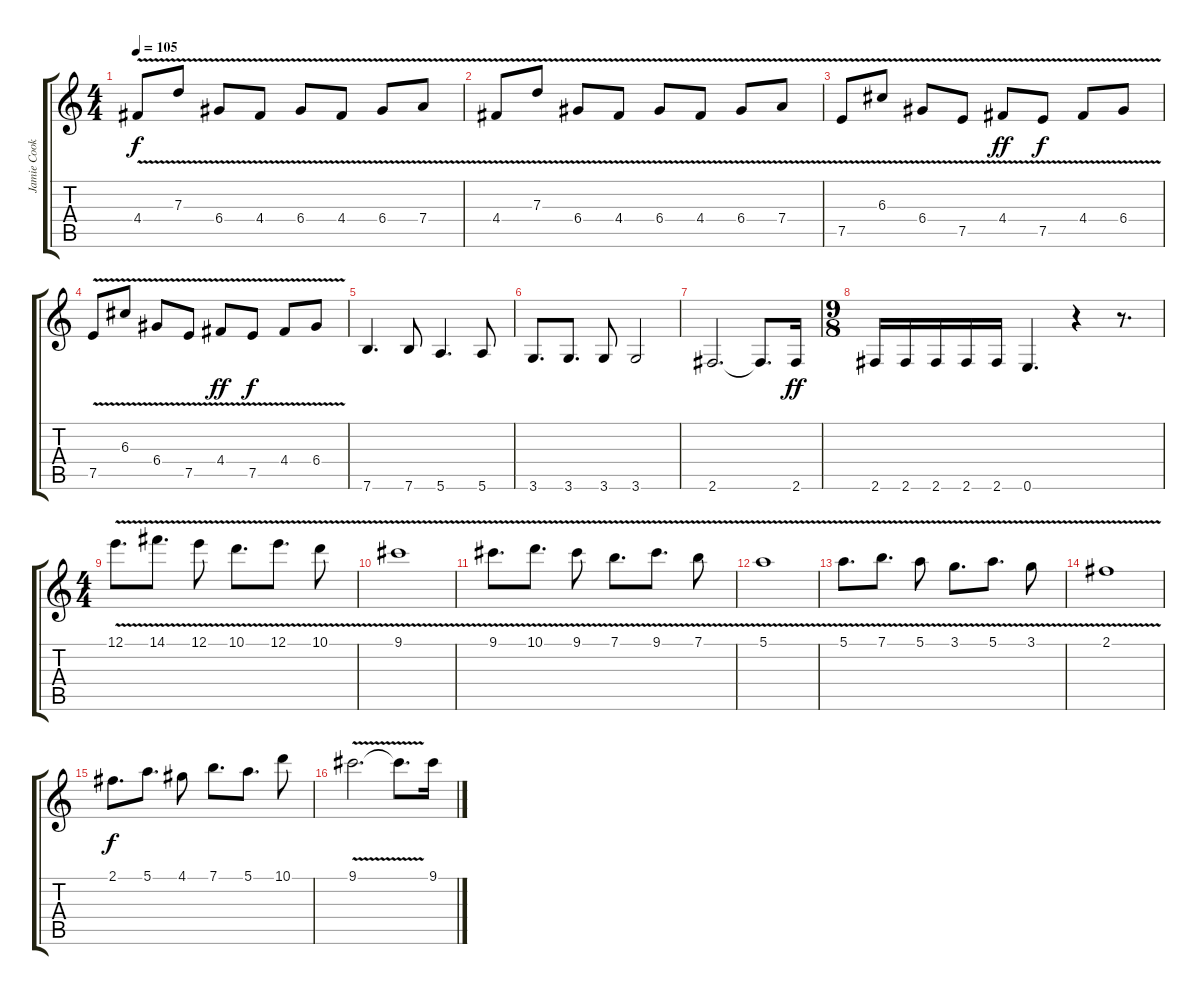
\track ("Jamie Cook" "Jamie Cook") {instrument electricguitarjazz}
\staff {score tabs}
\tuning (E4 B3 G3 D3 A2 E2) {hide}
\ts (4 4)
\tempo 105
\clef g2
\ks c
4.4{v}.8{dy f} 7.3{v}.8 6.4{v}.8 4.4{v}.8 6.4{v}.8 4.4{v}.8 6.4{v}.8 7.4{v}.8 |
4.4{v}.8 7.3{v}.8 6.4{v}.8 4.4{v}.8 6.4{v}.8 4.4{v}.8 6.4{v}.8 7.4{v}.8 |
7.5{v}.8 6.3{v}.8 6.4{v}.8 7.5{v}.8 4.4{v}.8{dy ff} 7.5{v}.8{dy f} 4.4{v}.8 6.4{v}.8 |
7.5{v}.8 6.3{v}.8 6.4{v}.8 7.5{v}.8 4.4{v}.8{dy ff} 7.5{v}.8{dy f} 4.4{v}.8 6.4{v}.8 |
7.6.4{d} 7.6.8 5.6.4{d} 5.6.8 |
3.6.8{d} 3.6.8{d} 3.6.8 3.6.2 |
2.6.2{d} 2.6{t}.8{d} 2.6.16{dy ff} |
\ts (9 8)
2.6.16 2.6.16 2.6.16 2.6.16 2.6.16 0.6.4{d} r.4 r.8{d} |
\ts (4 4)
12.1{v}.8{d} 14.1{v}.8{d} 12.1{v}.8 10.1{v}.8{d} 12.1{v}.8{d} 10.1{v}.8 |
9.1{v}.1 |
9.1{v}.8{d} 10.1{v}.8{d} 9.1{v}.8 7.1{v}.8{d} 9.1{v}.8{d} 7.1{v}.8 |
5.1{v}.1 |
5.1{v}.8{d} 7.1{v}.8{d} 5.1{v}.8 3.1{v}.8{d} 5.1{v}.8{d} 3.1{v}.8 |
2.1{v}.1 |
2.1.8{d dy f} 5.1.8{d} 4.1.8 7.1.8{d} 5.1.8{d} 10.1.8 |
9.1{v}.2{d} 9.1{t}.8{d} 9.1{sl}.16
